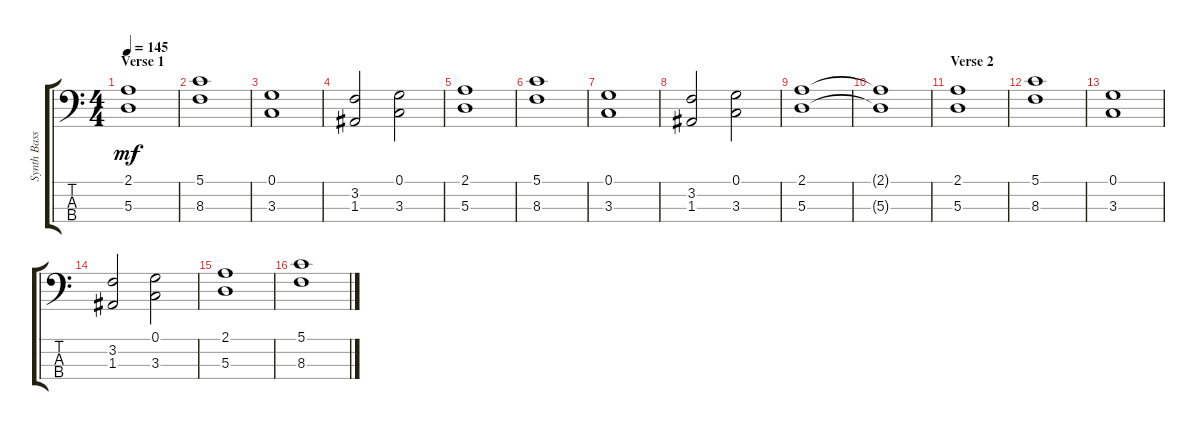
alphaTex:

\track ("Synth Bass" "Synth Bass") {instrument electricbassfinger}
\staff {score tabs}
\tuning (G2 D2 A1 D1) {hide}
\ts (4 4)
\section ("" "Verse 1")
\tempo 145
\clef f4
\ks c
(2.1 5.3).1{dy mf} |
(5.1 8.3).1 |
(0.1 3.3).1 |
(3.2 1.3).2 (0.1 3.3).2 |
(2.1 5.3).1 |
(5.1 8.3).1 |
(0.1 3.3).1 |
(3.2 1.3).2 (0.1 3.3).2 |
(2.1 5.3).1 |
(2.1{t} 5.3{t}).1 |
\section ("" "Verse 2")
(2.1 5.3).1 |
(5.1 8.3).1 |
(0.1 3.3).1 |
(3.2 1.3).2 (0.1 3.3).2 |
(2.1 5.3).1 |
(5.1 8.3).1
